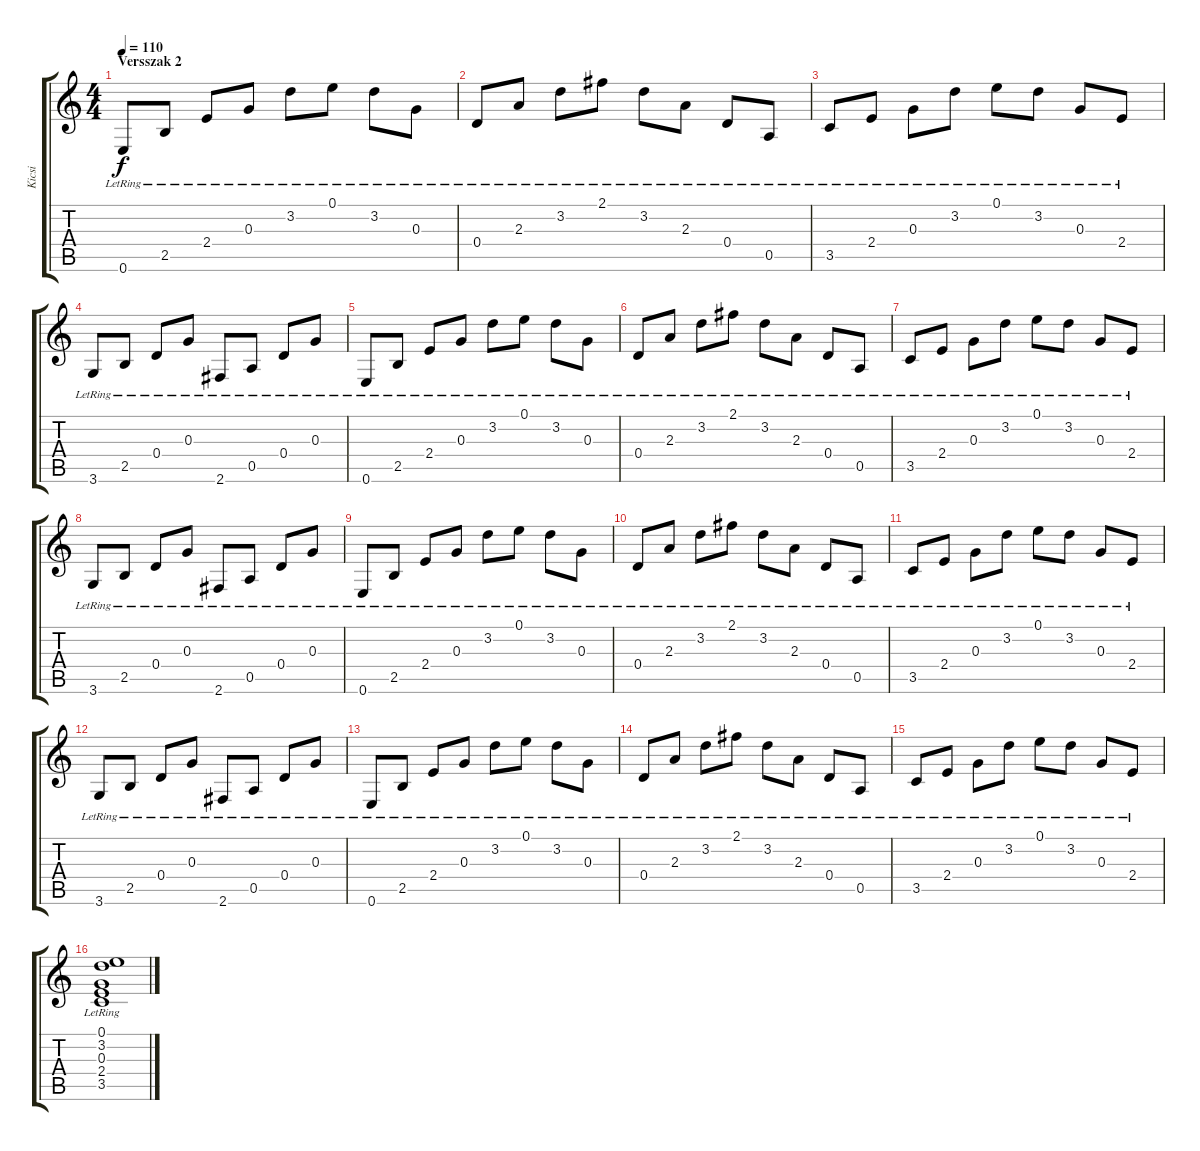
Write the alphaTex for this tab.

\track ("Kicsi" "Kicsi") {instrument acousticguitarsteel}
\staff {score tabs}
\tuning (E4 B3 G3 D3 A2 E2) {hide}
\ts (4 4)
\section ("" "Versszak 2")
\tempo 110
\clef g2
\ks c
0.6{lr}.8{dy f} 2.5{lr}.8 2.4{lr}.8 0.3{lr}.8 3.2{lr}.8 0.1{lr}.8 3.2{lr}.8 0.3{lr}.8 |
0.4{lr}.8 2.3{lr}.8 3.2{lr}.8 2.1{lr}.8 3.2{lr}.8 2.3{lr}.8 0.4{lr}.8 0.5{lr}.8 |
3.5{lr}.8 2.4{lr}.8 0.3{lr}.8 3.2{lr}.8 0.1{lr}.8 3.2{lr}.8 0.3{lr}.8 2.4{lr}.8 |
3.6{lr}.8 2.5{lr}.8 0.4{lr}.8 0.3{lr}.8 2.6{lr}.8 0.5{lr}.8 0.4{lr}.8 0.3{lr}.8 |
0.6{lr}.8 2.5{lr}.8 2.4{lr}.8 0.3{lr}.8 3.2{lr}.8 0.1{lr}.8 3.2{lr}.8 0.3{lr}.8 |
0.4{lr}.8 2.3{lr}.8 3.2{lr}.8 2.1{lr}.8 3.2{lr}.8 2.3{lr}.8 0.4{lr}.8 0.5{lr}.8 |
3.5{lr}.8 2.4{lr}.8 0.3{lr}.8 3.2{lr}.8 0.1{lr}.8 3.2{lr}.8 0.3{lr}.8 2.4{lr}.8 |
3.6{lr}.8 2.5{lr}.8 0.4{lr}.8 0.3{lr}.8 2.6{lr}.8 0.5{lr}.8 0.4{lr}.8 0.3{lr}.8 |
0.6{lr}.8 2.5{lr}.8 2.4{lr}.8 0.3{lr}.8 3.2{lr}.8 0.1{lr}.8 3.2{lr}.8 0.3{lr}.8 |
0.4{lr}.8 2.3{lr}.8 3.2{lr}.8 2.1{lr}.8 3.2{lr}.8 2.3{lr}.8 0.4{lr}.8 0.5{lr}.8 |
3.5{lr}.8 2.4{lr}.8 0.3{lr}.8 3.2{lr}.8 0.1{lr}.8 3.2{lr}.8 0.3{lr}.8 2.4{lr}.8 |
3.6{lr}.8 2.5{lr}.8 0.4{lr}.8 0.3{lr}.8 2.6{lr}.8 0.5{lr}.8 0.4{lr}.8 0.3{lr}.8 |
0.6{lr}.8 2.5{lr}.8 2.4{lr}.8 0.3{lr}.8 3.2{lr}.8 0.1{lr}.8 3.2{lr}.8 0.3{lr}.8 |
0.4{lr}.8 2.3{lr}.8 3.2{lr}.8 2.1{lr}.8 3.2{lr}.8 2.3{lr}.8 0.4{lr}.8 0.5{lr}.8 |
3.5{lr}.8 2.4{lr}.8 0.3{lr}.8 3.2{lr}.8 0.1{lr}.8 3.2{lr}.8 0.3{lr}.8 2.4{lr}.8 |
(0.1{lr} 3.2{lr} 0.3{lr} 2.4{lr} 3.5{lr}).1
